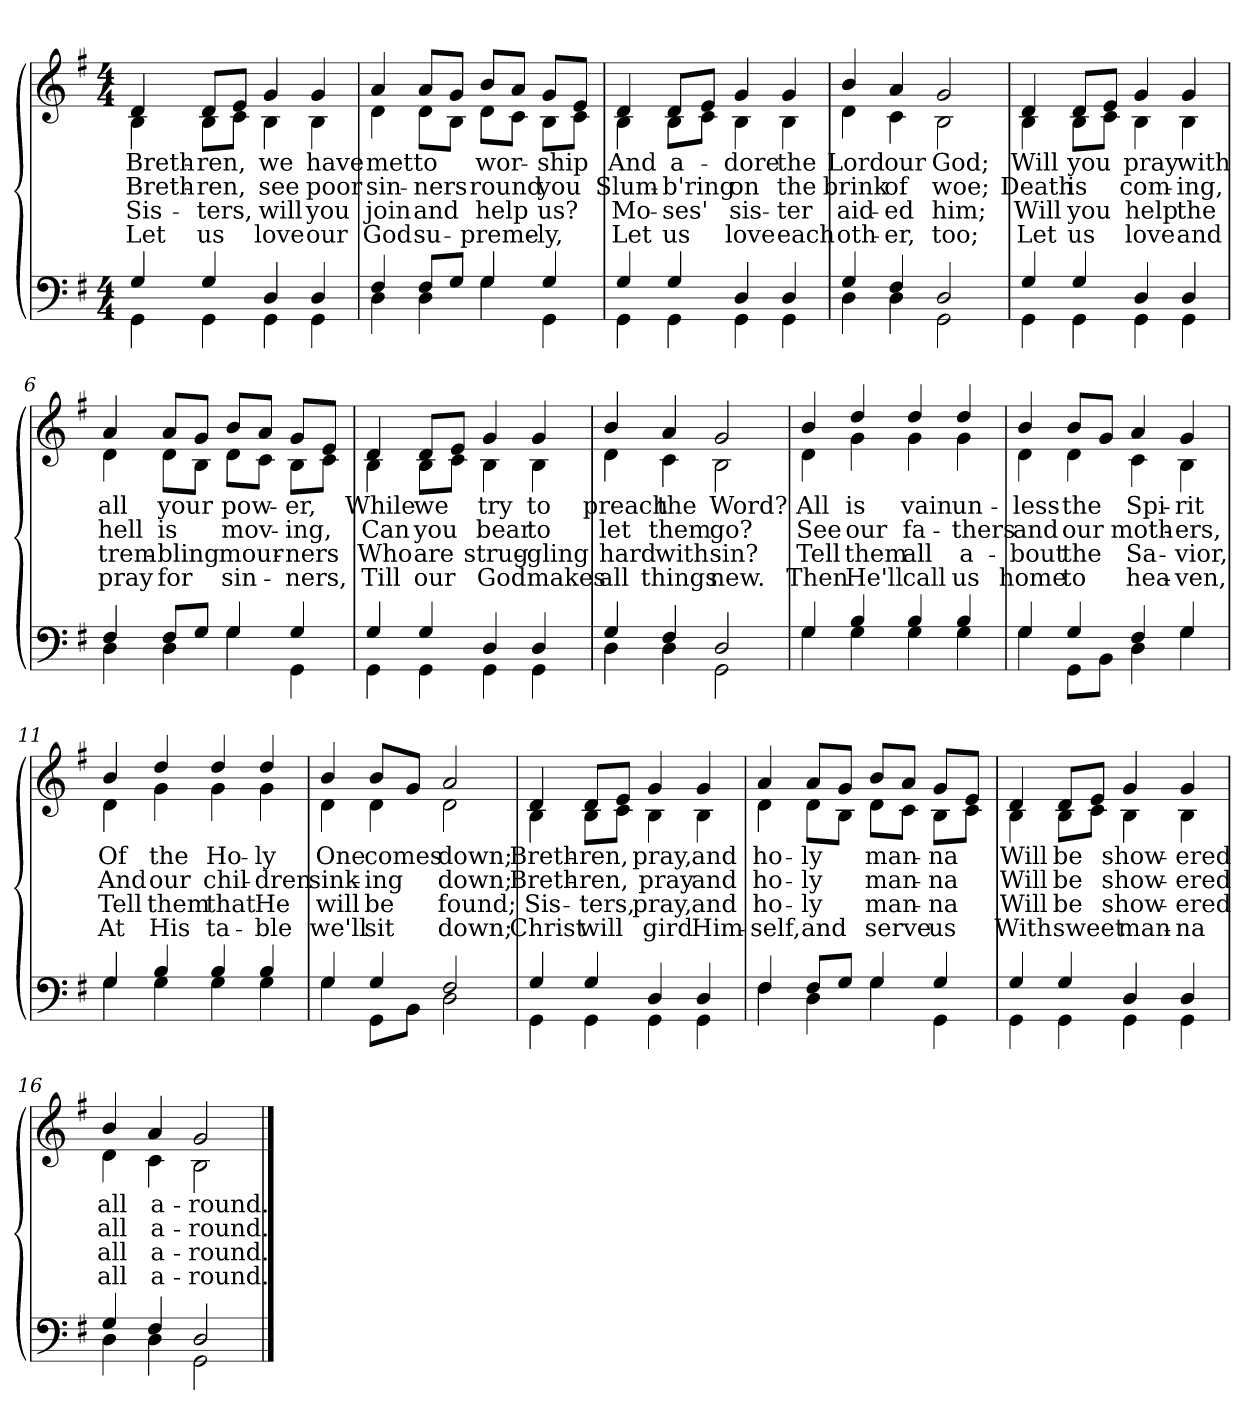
**kern	**kern	**text	**text	**text	**text
*part2	*part1	*part1	*part1	*part1	*part1
*staff2	*staff1	*staff1	*staff1	*staff1	*staff1
*clefF4	*clefG2	*	*	*	*
*k[f#]	*k[f#]	*	*	*	*
*M4/4	*M4/4	*	*	*	*
=1	=1	=1	=1	=1	=1
*^	*	*	*	*	*
!	!	!LO:TX:b:i:t=Verse	!	!	!	!
!	!	!	!LO:LY:b	!LO:LY:b	!LO:LY:b	!LO:LY:b
*	*	*^	*	*	*	*
4G/	4GG\	4d/	4B\	Breth-	Breth-	Sis-	Let
!	!	!	!	!LO:LY:b	!LO:LY:b	!LO:LY:b	!LO:LY:b
4G/	4GG\	8d/L	8B\L	-ren,	-ren,	-ters,	us
.	.	8e/J	8c\J	.	.	.	.
!	!	!	!	!LO:LY:b	!LO:LY:b	!LO:LY:b	!LO:LY:b
4D/	4GG\	4g/	4B\	we	see	will	love
!	!	!	!	!LO:LY:b	!LO:LY:b	!LO:LY:b	!LO:LY:b
4D/	4GG\	4g/	4B\	have	poor	you	our
=2	=2	=2	=2	=2	=2	=2	=2
!	!	!	!	!LO:LY:b	!LO:LY:b	!LO:LY:b	!LO:LY:b
4F#/	4D\	4a/	4d\	met	sin-	join	God
!	!	!	!	!LO:LY:b	!LO:LY:b	!LO:LY:b	!LO:LY:b
8F#/L	4D\	8a/L	8d\L	to	-ners	and	su-
8G/J	.	8g/J	8B\J	.	.	.	.
!	!	!	!	!LO:LY:b	!LO:LY:b	!LO:LY:b	!LO:LY:b
4G/	4G\	8b/L	8d\L	wor-	round	help	-preme-
.	.	8a/J	8c\J	.	.	.	.
!	!	!	!	!LO:LY:b	!LO:LY:b	!LO:LY:b	!LO:LY:b
4G/	4GG\	8g/L	8B\L	-ship	you	us?	-ly,
.	.	8e/J	8c\J	.	.	.	.
!!LO:LB:g=z	!!
=3	=3	=3	=3	=3	=3	=3	=3
!	!	!	!	!LO:LY:b	!LO:LY:b	!LO:LY:b	!LO:LY:b
4G/	4GG\	4d/	4B\	And	Slum-	Mo-	Let
!	!	!	!	!LO:LY:b	!LO:LY:b	!LO:LY:b	!LO:LY:b
4G/	4GG\	8d/L	8B\L	a-	-b'ring	-ses'	us
.	.	8e/J	8c\J	.	.	.	.
!	!	!	!	!LO:LY:b	!LO:LY:b	!LO:LY:b	!LO:LY:b
4D/	4GG\	4g/	4B\	-dore	on	sis-	love
!	!	!	!	!LO:LY:b	!LO:LY:b	!LO:LY:b	!LO:LY:b
4D/	4GG\	4g/	4B\	the	the	-ter	each
=4	=4	=4	=4	=4	=4	=4	=4
!	!	!	!	!LO:LY:b	!LO:LY:b	!LO:LY:b	!LO:LY:b
4G/	4D\	4b/	4d\	Lord	brink	aid-	oth-
!	!	!	!	!LO:LY:b	!LO:LY:b	!LO:LY:b	!LO:LY:b
4F#/	4D\	4a/	4c\	our	of	-ed	-er,
!	!	!	!	!LO:LY:b	!LO:LY:b	!LO:LY:b	!LO:LY:b
2D/	2GG\	2g/	2B\	God;	woe;	him;	too;
!!LO:LB:g=z	!!
=5	=5	=5	=5	=5	=5	=5	=5
!	!	!	!	!LO:LY:b	!LO:LY:b	!LO:LY:b	!LO:LY:b
4G/	4GG\	4d/	4B\	Will	Death	Will	Let
!	!	!	!	!LO:LY:b	!LO:LY:b	!LO:LY:b	!LO:LY:b
4G/	4GG\	8d/L	8B\L	you	is	you	us
.	.	8e/J	8c\J	.	.	.	.
!	!	!	!	!LO:LY:b	!LO:LY:b	!LO:LY:b	!LO:LY:b
4D/	4GG\	4g/	4B\	pray	com-	help	love
!	!	!	!	!LO:LY:b	!LO:LY:b	!LO:LY:b	!LO:LY:b
4D/	4GG\	4g/	4B\	with	-ing,	the	and
=6	=6	=6	=6	=6	=6	=6	=6
!	!	!	!	!LO:LY:b	!LO:LY:b	!LO:LY:b	!LO:LY:b
4F#/	4D\	4a/	4d\	all	hell	trem-	pray
!	!	!	!	!LO:LY:b	!LO:LY:b	!LO:LY:b	!LO:LY:b
8F#/L	4D\	8a/L	8d\L	your	is	-bling	for
8G/J	.	8g/J	8B\J	.	.	.	.
!	!	!	!	!LO:LY:b	!LO:LY:b	!LO:LY:b	!LO:LY:b
4G/	4G\	8b/L	8d\L	pow-	mov-	mour-	sin-
.	.	8a/J	8c\J	.	.	.	.
!	!	!	!	!LO:LY:b	!LO:LY:b	!LO:LY:b	!LO:LY:b
4G/	4GG\	8g/L	8B\L	-er,	-ing,	-ners	-ners,
.	.	8e/J	8c\J	.	.	.	.
!!LO:LB:g=z	!!
=7	=7	=7	=7	=7	=7	=7	=7
!	!	!	!	!LO:LY:b	!LO:LY:b	!LO:LY:b	!LO:LY:b
4G/	4GG\	4d/	4B\	While	Can	Who	Till
!	!	!	!	!LO:LY:b	!LO:LY:b	!LO:LY:b	!LO:LY:b
4G/	4GG\	8d/L	8B\L	we	you	are	our
.	.	8e/J	8c\J	.	.	.	.
!	!	!	!	!LO:LY:b	!LO:LY:b	!LO:LY:b	!LO:LY:b
4D/	4GG\	4g/	4B\	try	bear	strug-	God
!	!	!	!	!LO:LY:b	!LO:LY:b	!LO:LY:b	!LO:LY:b
4D/	4GG\	4g/	4B\	to	to	-gling	makes
=8	=8	=8	=8	=8	=8	=8	=8
!	!	!	!	!LO:LY:b	!LO:LY:b	!LO:LY:b	!LO:LY:b
4G/	4D\	4b/	4d\	preach	let	hard	all
!	!	!	!	!LO:LY:b	!LO:LY:b	!LO:LY:b	!LO:LY:b
4F#/	4D\	4a/	4c\	the	them	with	things
!	!	!	!	!LO:LY:b	!LO:LY:b	!LO:LY:b	!LO:LY:b
2D/	2GG\	2g/	2B\	Word?	go?	sin?	new.
!!LO:LB:g=z	!!
=9	=9	=9	=9	=9	=9	=9	=9
!	!	!	!	!LO:LY:b	!LO:LY:b	!LO:LY:b	!LO:LY:b
4G/	4G\	4b/	4d\	All	See	Tell	Then
!	!	!	!	!LO:LY:b	!LO:LY:b	!LO:LY:b	!LO:LY:b
4B/	4G\	4dd/	4g\	is	our	them	He'll
!	!	!	!	!LO:LY:b	!LO:LY:b	!LO:LY:b	!LO:LY:b
4B/	4G\	4dd/	4g\	vain	fa-	all	call
!	!	!	!	!LO:LY:b	!LO:LY:b	!LO:LY:b	!LO:LY:b
4B/	4G\	4dd/	4g\	un-	-thers	a-	us
=10	=10	=10	=10	=10	=10	=10	=10
!	!	!	!	!LO:LY:b	!LO:LY:b	!LO:LY:b	!LO:LY:b
4G/	4G\	4b/	4d\	-less	and	-bout	home
!	!	!	!	!LO:LY:b	!LO:LY:b	!LO:LY:b	!LO:LY:b
4G/	8GG\L	8b/L	4d\	the	our	the	to
.	8BB\J	8g/J	.	.	.	.	.
!	!	!	!	!LO:LY:b	!LO:LY:b	!LO:LY:b	!LO:LY:b
4F#/	4D\	4a/	4c\	Spi-	moth-	Sa-	hea-
!	!	!	!	!LO:LY:b	!LO:LY:b	!LO:LY:b	!LO:LY:b
4G/	4G\	4g/	4B\	-rit	-ers,	-vior,	-ven,
!!LO:LB:g=z	!!
=11	=11	=11	=11	=11	=11	=11	=11
!	!	!	!	!LO:LY:b	!LO:LY:b	!LO:LY:b	!LO:LY:b
4G/	4G\	4b/	4d\	Of	And	Tell	At
!	!	!	!	!LO:LY:b	!LO:LY:b	!LO:LY:b	!LO:LY:b
4B/	4G\	4dd/	4g\	the	our	them	His
!	!	!	!	!LO:LY:b	!LO:LY:b	!LO:LY:b	!LO:LY:b
4B/	4G\	4dd/	4g\	Ho-	chil-	that	ta-
!	!	!	!	!LO:LY:b	!LO:LY:b	!LO:LY:b	!LO:LY:b
4B/	4G\	4dd/	4g\	-ly	-dren	He	-ble
=12	=12	=12	=12	=12	=12	=12	=12
!	!	!	!	!LO:LY:b	!LO:LY:b	!LO:LY:b	!LO:LY:b
4G/	4G\	4b/	4d\	One	sink-	will	we'll
!	!	!	!	!LO:LY:b	!LO:LY:b	!LO:LY:b	!LO:LY:b
4G/	8GG\L	8b/L	4d\	comes	-ing	be	sit
.	8BB\J	8g/J	.	.	.	.	.
!	!	!	!	!LO:LY:b	!LO:LY:b	!LO:LY:b	!LO:LY:b
2F#/	2D\	2a/	2d\	down;	down;	found;	down;
!!LO:LB:g=z	!!
=13	=13	=13	=13	=13	=13	=13	=13
!	!	!	!	!LO:LY:b	!LO:LY:b	!LO:LY:b	!LO:LY:b
4G/	4GG\	4d/	4B\	Breth-	Breth-	Sis-	Christ
!	!	!	!	!LO:LY:b	!LO:LY:b	!LO:LY:b	!LO:LY:b
4G/	4GG\	8d/L	8B\L	-ren,	-ren,	-ters,	will
.	.	8e/J	8c\J	.	.	.	.
!	!	!	!	!LO:LY:b	!LO:LY:b	!LO:LY:b	!LO:LY:b
4D/	4GG\	4g/	4B\	pray,	pray	pray,	gird
!	!	!	!	!LO:LY:b	!LO:LY:b	!LO:LY:b	!LO:LY:b
4D/	4GG\	4g/	4B\	and	and	and	Him-
=14	=14	=14	=14	=14	=14	=14	=14
!	!	!	!	!LO:LY:b	!LO:LY:b	!LO:LY:b	!LO:LY:b
4F#/	4F#\	4a/	4d\	ho-	ho-	ho-	-self,
!	!	!	!	!LO:LY:b	!LO:LY:b	!LO:LY:b	!LO:LY:b
8F#/L	4D\	8a/L	8d\L	-ly	-ly	-ly	and
8G/J	.	8g/J	8B\J	.	.	.	.
!	!	!	!	!LO:LY:b	!LO:LY:b	!LO:LY:b	!LO:LY:b
4G/	4G\	8b/L	8d\L	man-	man-	man-	serve
.	.	8a/J	8c\J	.	.	.	.
!	!	!	!	!LO:LY:b	!LO:LY:b	!LO:LY:b	!LO:LY:b
4G/	4GG\	8g/L	8B\L	-na	-na	-na	us
.	.	8e/J	8c\J	.	.	.	.
!!LO:LB:g=z	!!
=15	=15	=15	=15	=15	=15	=15	=15
!	!	!	!	!LO:LY:b	!LO:LY:b	!LO:LY:b	!LO:LY:b
4G/	4GG\	4d/	4B\	Will	Will	Will	With
!	!	!	!	!LO:LY:b	!LO:LY:b	!LO:LY:b	!LO:LY:b
4G/	4GG\	8d/L	8B\L	be	be	be	sweet
.	.	8e/J	8c\J	.	.	.	.
!	!	!	!	!LO:LY:b	!LO:LY:b	!LO:LY:b	!LO:LY:b
4D/	4GG\	4g/	4B\	show-	show-	show-	man-
!	!	!	!	!LO:LY:b	!LO:LY:b	!LO:LY:b	!LO:LY:b
4D/	4GG\	4g/	4B\	-ered	-ered	-ered	-na
=16	=16	=16	=16	=16	=16	=16	=16
!	!	!	!	!LO:LY:b	!LO:LY:b	!LO:LY:b	!LO:LY:b
4G/	4D\	4b/	4d\	all	all	all	all
!	!	!	!	!LO:LY:b	!LO:LY:b	!LO:LY:b	!LO:LY:b
4F#/	4D\	4a/	4c\	a-	a-	a-	a-
!	!	!	!	!LO:LY:b	!LO:LY:b	!LO:LY:b	!LO:LY:b
2D/	2GG\	2g/	2B\	-round.	-round.	-round.	-round.
*v	*v	*	*	*	*	*	*
*	*v	*v	*	*	*	*
==	==	==	==	==	==
*-	*-	*-	*-	*-	*-
